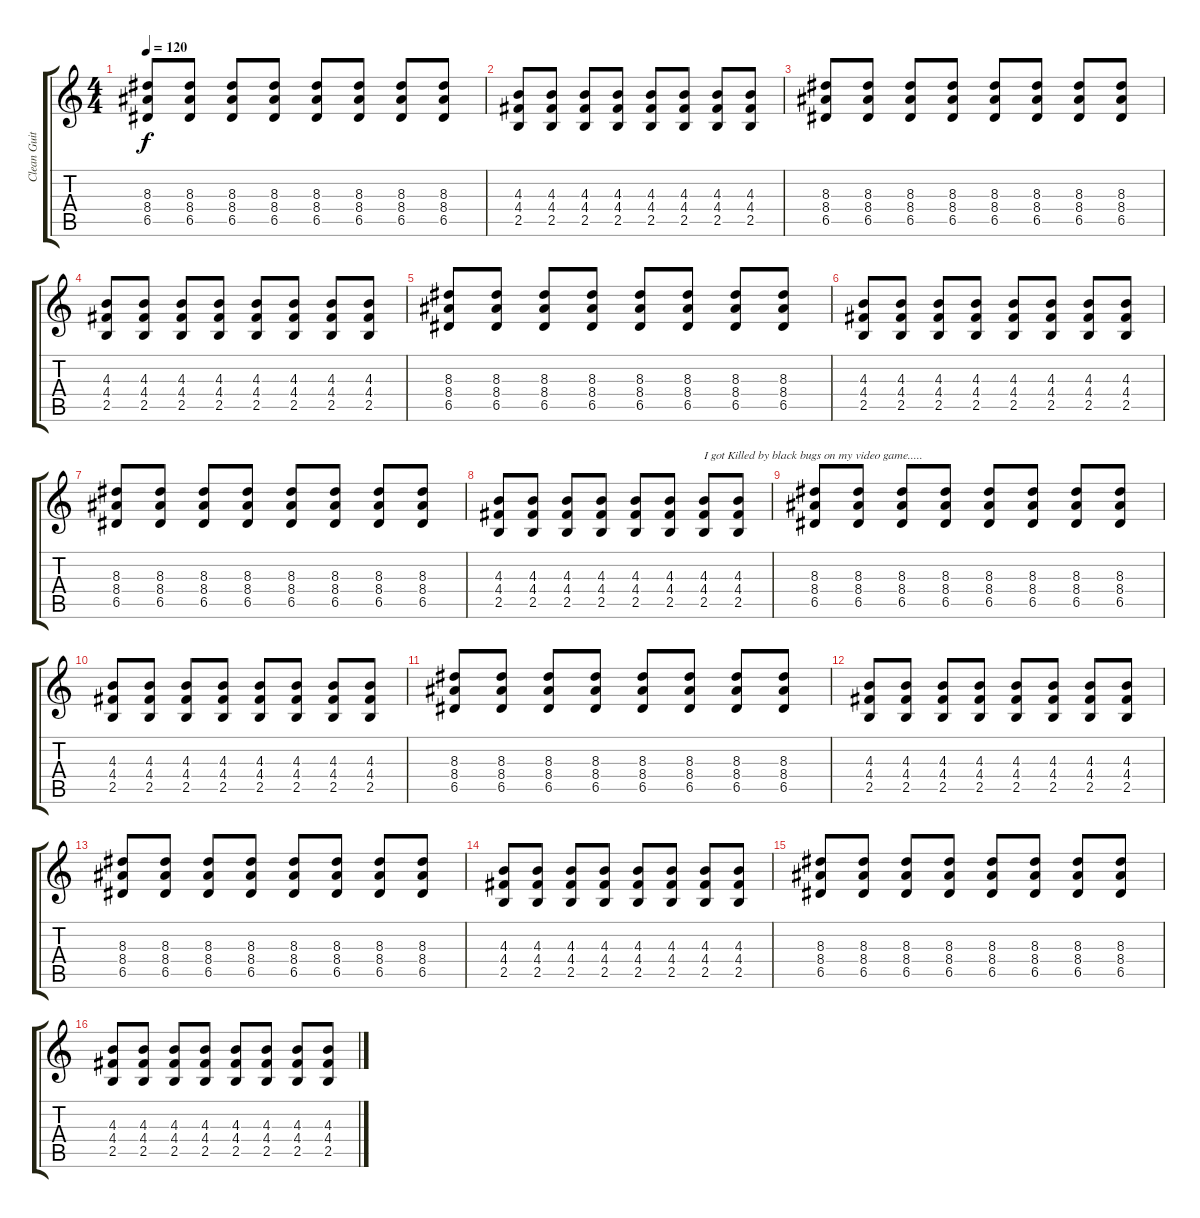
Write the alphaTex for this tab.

\track ("Clean Guitar" "Clean Guit") {instrument electricguitarclean}
\staff {score tabs}
\tuning (E4 B3 G3 D3 A2 E2) {hide}
\ts (4 4)
\tempo 120
\clef g2
\ks c
(8.3 8.4 6.5).8{dy f instrument electricguitarclean} (8.3 8.4 6.5).8 (8.3 8.4 6.5).8 (8.3 8.4 6.5).8 (8.3 8.4 6.5).8 (8.3 8.4 6.5).8 (8.3 8.4 6.5).8 (8.3 8.4 6.5).8 |
(4.3 4.4 2.5).8 (4.3 4.4 2.5).8 (4.3 4.4 2.5).8 (4.3 4.4 2.5).8 (4.3 4.4 2.5).8 (4.3 4.4 2.5).8 (4.3 4.4 2.5).8 (4.3 4.4 2.5).8 |
(8.3 8.4 6.5).8 (8.3 8.4 6.5).8 (8.3 8.4 6.5).8 (8.3 8.4 6.5).8 (8.3 8.4 6.5).8 (8.3 8.4 6.5).8 (8.3 8.4 6.5).8 (8.3 8.4 6.5).8 |
(4.3 4.4 2.5).8 (4.3 4.4 2.5).8 (4.3 4.4 2.5).8 (4.3 4.4 2.5).8 (4.3 4.4 2.5).8 (4.3 4.4 2.5).8 (4.3 4.4 2.5).8 (4.3 4.4 2.5).8 |
(8.3 8.4 6.5).8 (8.3 8.4 6.5).8 (8.3 8.4 6.5).8 (8.3 8.4 6.5).8 (8.3 8.4 6.5).8 (8.3 8.4 6.5).8 (8.3 8.4 6.5).8 (8.3 8.4 6.5).8 |
(4.3 4.4 2.5).8 (4.3 4.4 2.5).8 (4.3 4.4 2.5).8 (4.3 4.4 2.5).8 (4.3 4.4 2.5).8 (4.3 4.4 2.5).8 (4.3 4.4 2.5).8 (4.3 4.4 2.5).8 |
(8.3 8.4 6.5).8 (8.3 8.4 6.5).8 (8.3 8.4 6.5).8 (8.3 8.4 6.5).8 (8.3 8.4 6.5).8 (8.3 8.4 6.5).8 (8.3 8.4 6.5).8 (8.3 8.4 6.5).8 |
(4.3 4.4 2.5).8 (4.3 4.4 2.5).8 (4.3 4.4 2.5).8 (4.3 4.4 2.5).8 (4.3 4.4 2.5).8 (4.3 4.4 2.5).8 (4.3 4.4 2.5).8{txt "I got Killed by black bugs on my video game....."} (4.3 4.4 2.5).8 |
(8.3 8.4 6.5).8 (8.3 8.4 6.5).8 (8.3 8.4 6.5).8 (8.3 8.4 6.5).8 (8.3 8.4 6.5).8 (8.3 8.4 6.5).8 (8.3 8.4 6.5).8 (8.3 8.4 6.5).8 |
(4.3 4.4 2.5).8 (4.3 4.4 2.5).8 (4.3 4.4 2.5).8 (4.3 4.4 2.5).8 (4.3 4.4 2.5).8 (4.3 4.4 2.5).8 (4.3 4.4 2.5).8 (4.3 4.4 2.5).8 |
(8.3 8.4 6.5).8 (8.3 8.4 6.5).8 (8.3 8.4 6.5).8 (8.3 8.4 6.5).8 (8.3 8.4 6.5).8 (8.3 8.4 6.5).8 (8.3 8.4 6.5).8 (8.3 8.4 6.5).8 |
(4.3 4.4 2.5).8 (4.3 4.4 2.5).8 (4.3 4.4 2.5).8 (4.3 4.4 2.5).8 (4.3 4.4 2.5).8 (4.3 4.4 2.5).8 (4.3 4.4 2.5).8 (4.3 4.4 2.5).8 |
(8.3 8.4 6.5).8 (8.3 8.4 6.5).8 (8.3 8.4 6.5).8 (8.3 8.4 6.5).8 (8.3 8.4 6.5).8 (8.3 8.4 6.5).8 (8.3 8.4 6.5).8 (8.3 8.4 6.5).8 |
(4.3 4.4 2.5).8 (4.3 4.4 2.5).8 (4.3 4.4 2.5).8 (4.3 4.4 2.5).8 (4.3 4.4 2.5).8 (4.3 4.4 2.5).8 (4.3 4.4 2.5).8 (4.3 4.4 2.5).8 |
(8.3 8.4 6.5).8 (8.3 8.4 6.5).8 (8.3 8.4 6.5).8 (8.3 8.4 6.5).8 (8.3 8.4 6.5).8 (8.3 8.4 6.5).8 (8.3 8.4 6.5).8 (8.3 8.4 6.5).8 |
(4.3 4.4 2.5).8 (4.3 4.4 2.5).8 (4.3 4.4 2.5).8 (4.3 4.4 2.5).8 (4.3 4.4 2.5).8 (4.3 4.4 2.5).8 (4.3 4.4 2.5).8 (4.3 4.4 2.5).8
